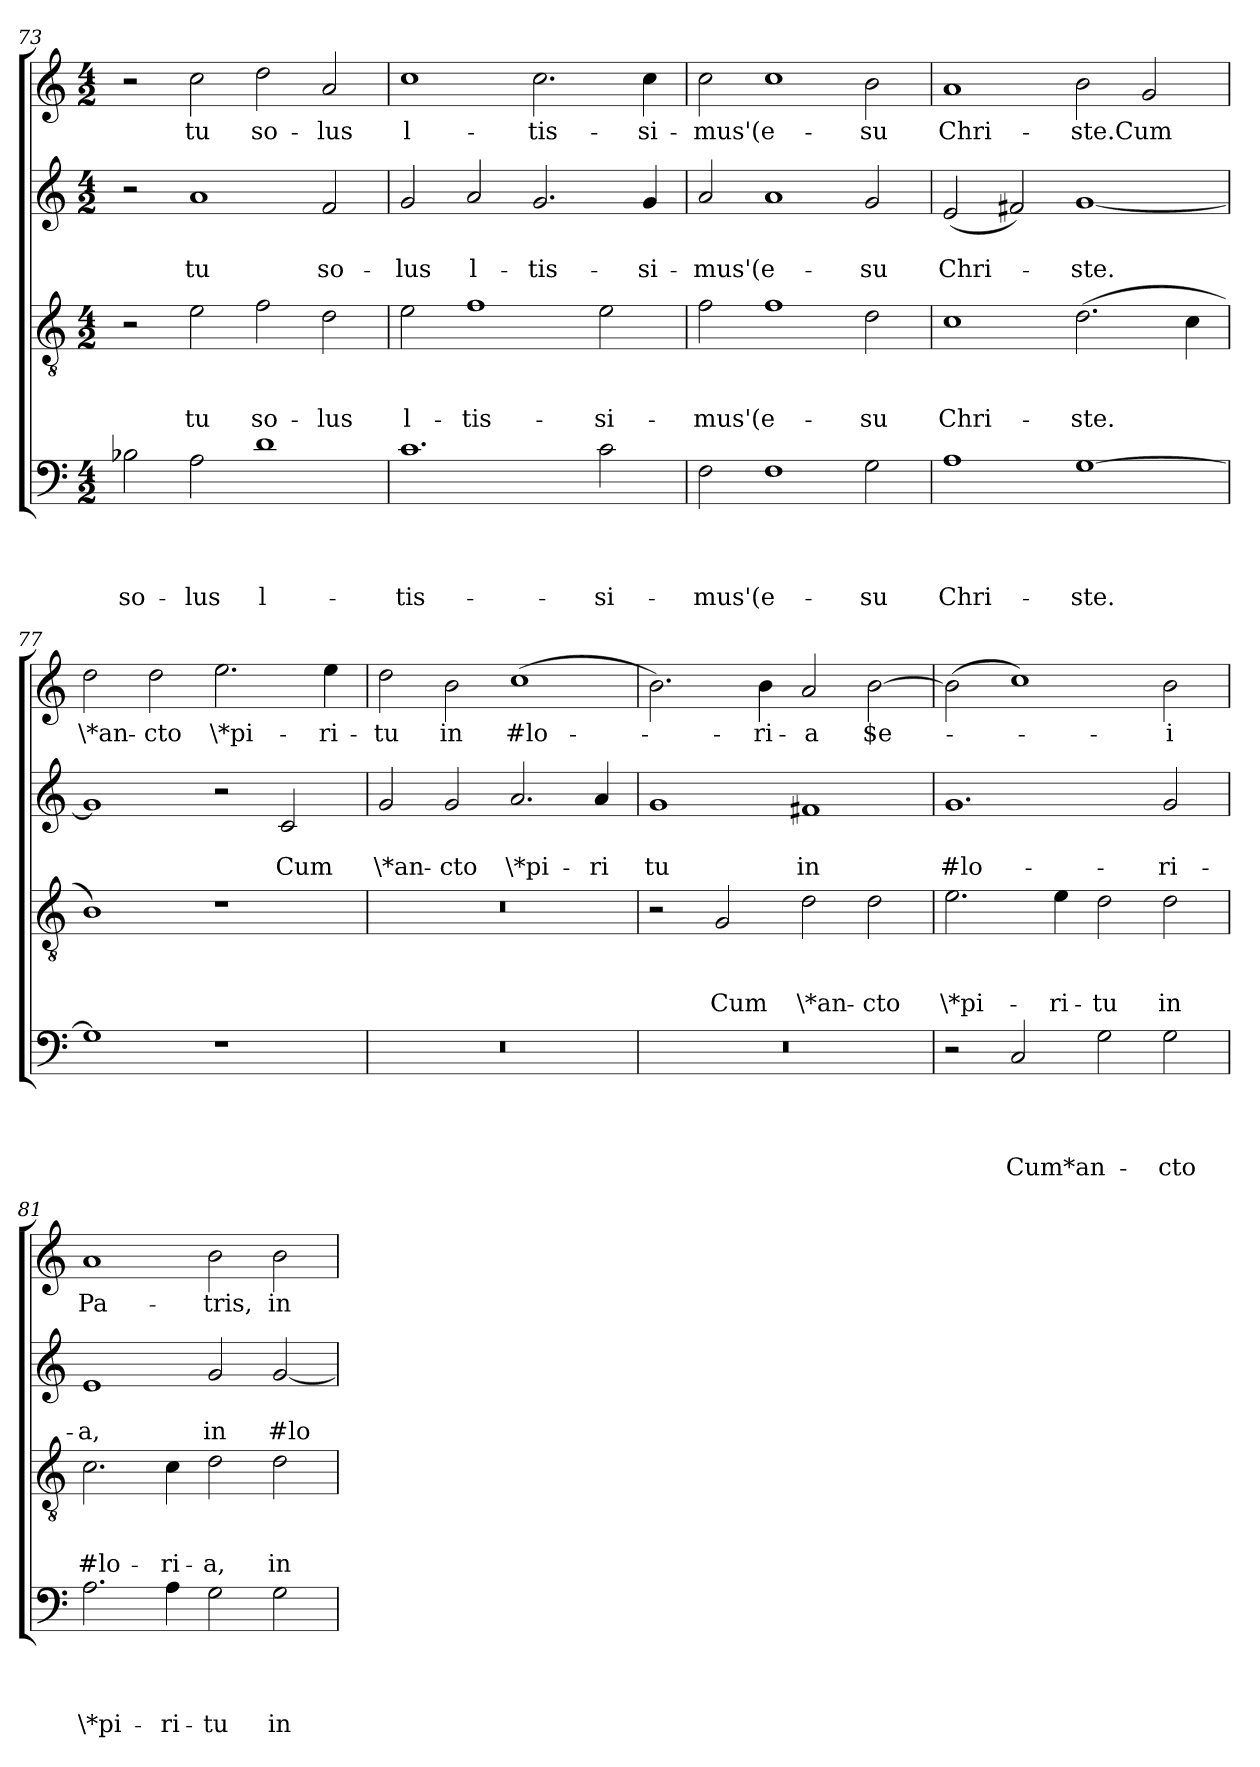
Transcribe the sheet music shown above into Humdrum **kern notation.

**kern	**text	**text	**text	**text	**kern	**text	**text	**text	**kern	**text	**text	**kern	**text
*part4	*part4	*part4	*part4	*part4	*part3	*part3	*part3	*part3	*part2	*part2	*part2	*part1	*part1
*staff4	*staff4	*staff4	*staff4	*staff4	*staff3	*staff3	*staff3	*staff3	*staff2	*staff2	*staff2	*staff1	*staff1
*clefF4	*	*	*	*	*clefGv2	*	*	*	*clefG2	*	*	*clefG2	*
*k[]	*	*	*	*	*k[]	*	*	*	*k[]	*	*	*k[]	*
*C:	*	*	*	*	*C:	*	*	*	*C:	*	*	*C:	*
*M4/2	*	*	*	*	*M4/2	*	*	*	*M4/2	*	*	*M4/2	*
=73	=73	=73	=73	=73	=73	=73	=73	=73	=73	=73	=73	=73	=73
!	!	!	!	!LO:LY:b	!	!	!	!	!	!	!	!	!
2B-X\	.	.	.	so-	2r	.	.	.	2r	.	.	2r	.
!	!	!	!	!LO:LY:b	!	!	!	!LO:LY:b	!	!	!LO:LY:b	!	!LO:LY:b
2A\	.	.	.	-lus	2e\	.	.	tu	1a	.	tu	2cc\	tu
!	!	!	!	!LO:LY:b	!	!	!	!LO:LY:b	!	!	!	!	!LO:LY:b
1d	.	.	.	l-	2f\	.	.	so-	.	.	.	2dd\	so-
!	!	!	!	!	!	!	!	!LO:LY:b	!	!	!LO:LY:b	!	!LO:LY:b
.	.	.	.	.	2d\	.	.	-lus	2f/	.	so-	2a/	-lus
=74	=74	=74	=74	=74	=74	=74	=74	=74	=74	=74	=74	=74	=74
!	!	!	!	!LO:LY:b	!	!	!	!LO:LY:b	!	!	!LO:LY:b	!	!LO:LY:b
1.c	.	.	.	-tis-	2e\	.	.	l-	2g/	.	-lus	1cc	l-
!	!	!	!	!	!	!	!	!LO:LY:b	!	!	!LO:LY:b	!	!
.	.	.	.	.	1f	.	.	-tis-	2a/	.	l-	.	.
!	!	!	!	!	!	!	!	!	!	!	!LO:LY:b	!	!LO:LY:b
.	.	.	.	.	.	.	.	.	2.g/	.	-tis-	2.cc\	-tis-
!	!	!	!	!LO:LY:b	!	!	!	!LO:LY:b	!	!	!	!	!
2c\	.	.	.	-si-	2e\	.	.	-si-	.	.	.	.	.
!	!	!	!	!	!	!	!	!	!	!	!LO:LY:b	!	!LO:LY:b
.	.	.	.	.	.	.	.	.	4g/	.	-si-	4cc\	-si-
=75	=75	=75	=75	=75	=75	=75	=75	=75	=75	=75	=75	=75	=75
!	!	!	!	!LO:LY:b	!	!	!	!LO:LY:b	!	!	!LO:LY:b	!	!LO:LY:b
2F\	.	.	.	-mus'(e-	2f\	.	.	-mus'(e-	2a/	.	-mus'(e-	2cc\	-mus'(e-
1F	.	.	.	.	1f	.	.	.	1a	.	.	1cc	.
!	!	!	!	!LO:LY:b	!	!	!	!LO:LY:b	!	!	!LO:LY:b	!	!LO:LY:b
2G\	.	.	.	-su	2d\	.	.	-su	2g/	.	-su	2b\	-su
=76	=76	=76	=76	=76	=76	=76	=76	=76	=76	=76	=76	=76	=76
!	!	!	!	!LO:LY:b	!	!	!	!LO:LY:b	!	!	!LO:LY:b	!	!LO:LY:b
1A	.	.	.	Chri-	1c	.	.	Chri-	(<2e/	.	Chri-	1a	Chri-
.	.	.	.	.	.	.	.	.	2f#X/)	.	.	.	.
!	!	!	!	!LO:LY:b	!	!	!	!LO:LY:b	!	!	!LO:LY:b	!	!LO:LY:b
[>1G	.	.	.	-ste.	(>2.d\	.	.	-ste.	[<1g	.	-ste.	2b\	-ste.Cum
.	.	.	.	.	.	.	.	.	.	.	.	2g/	.
.	.	.	.	.	4c\	.	.	.	.	.	.	.	.
=77	=77	=77	=77	=77	=77	=77	=77	=77	=77	=77	=77	=77	=77
!	!	!	!	!	!	!	!	!	!	!	!	!	!LO:LY:b
1G]	.	.	.	.	1B)	.	.	.	1g]	.	.	2dd\	\*an-
!	!	!	!	!	!	!	!	!	!	!	!	!	!LO:LY:b
.	.	.	.	.	.	.	.	.	.	.	.	2dd\	-cto
!	!	!	!	!	!	!	!	!	!	!	!	!	!LO:LY:b
1r	.	.	.	.	1r	.	.	.	2r	.	.	2.ee\	\*pi-
!	!	!	!	!	!	!	!	!	!	!	!LO:LY:b	!	!
.	.	.	.	.	.	.	.	.	2c/	.	Cum	.	.
!	!	!	!	!	!	!	!	!	!	!	!	!	!LO:LY:b
.	.	.	.	.	.	.	.	.	.	.	.	4ee\	-ri-
=78	=78	=78	=78	=78	=78	=78	=78	=78	=78	=78	=78	=78	=78
!LO:N:vis=1	!	!	!	!	!LO:N:vis=1	!	!	!	!	!	!LO:LY:b	!	!LO:LY:b
0r	.	.	.	.	0r	.	.	.	2g/	.	\*an-	2dd\	-tu
!	!	!	!	!	!	!	!	!	!	!	!LO:LY:b	!	!LO:LY:b
.	.	.	.	.	.	.	.	.	2g/	.	-cto	2b\	in
!	!	!	!	!	!	!	!	!	!	!	!LO:LY:b	!	!LO:LY:b
.	.	.	.	.	.	.	.	.	2.a/	.	\*pi-	(>1cc	#lo-
!	!	!	!	!	!	!	!	!	!	!	!LO:LY:b	!	!
.	.	.	.	.	.	.	.	.	4a/	.	-ri	.	.
!!LO:LB:g=z
=79	=79	=79	=79	=79	=79	=79	=79	=79	=79	=79	=79	=79	=79
!LO:N:vis=1	!	!	!	!	!	!	!	!	!	!	!LO:LY:b	!	!
0r	.	.	.	.	2r	.	.	.	1g	.	tu	2.b\)	.
!	!	!	!	!	!	!	!	!LO:LY:b	!	!	!	!	!
.	.	.	.	.	2G/	.	.	Cum	.	.	.	.	.
!	!	!	!	!	!	!	!	!	!	!	!	!	!LO:LY:b
.	.	.	.	.	.	.	.	.	.	.	.	4b\	-ri-
!	!	!	!	!	!	!	!	!LO:LY:b	!	!	!LO:LY:b	!	!LO:LY:b
.	.	.	.	.	2d\	.	.	\*an-	1f#X	.	in	2a/	-a
!	!	!	!	!	!	!	!	!LO:LY:b	!	!	!	!	!LO:LY:b
.	.	.	.	.	2d\	.	.	-cto	.	.	.	[>2b\	$e-
=80	=80	=80	=80	=80	=80	=80	=80	=80	=80	=80	=80	=80	=80
!	!	!	!	!	!	!	!	!LO:LY:b	!	!	!LO:LY:b	!	!
2r	.	.	.	.	2.e\	.	.	\*pi-	1.g	.	#lo-	(>2b\]	.
!	!	!	!	!LO:LY:b	!	!	!	!	!	!	!	!	!
2C/	.	.	.	Cum*an-	.	.	.	.	.	.	.	1cc)	.
!	!	!	!	!	!	!	!	!LO:LY:b	!	!	!	!	!
.	.	.	.	.	4e\	.	.	-ri-	.	.	.	.	.
!	!	!	!	!	!	!	!	!LO:LY:b	!	!	!	!	!
2G\	.	.	.	.	2d\	.	.	-tu	.	.	.	.	.
!	!	!	!	!LO:LY:b	!	!	!	!LO:LY:b	!	!	!LO:LY:b	!	!LO:LY:b
2G\	.	.	.	-cto	2d\	.	.	in	2g/	.	-ri-	2b\	-i
=81	=81	=81	=81	=81	=81	=81	=81	=81	=81	=81	=81	=81	=81
!	!	!	!	!LO:LY:b	!	!	!	!LO:LY:b	!	!	!LO:LY:b	!	!LO:LY:b
2.A\	.	.	.	\*pi-	2.c\	.	.	#lo-	1e	.	-a,	1a	Pa-
!	!	!	!	!LO:LY:b	!	!	!	!LO:LY:b	!	!	!	!	!
4A\	.	.	.	-ri-	4c\	.	.	-ri-	.	.	.	.	.
!	!	!	!	!LO:LY:b	!	!	!	!LO:LY:b	!	!	!LO:LY:b	!	!LO:LY:b
2G\	.	.	.	-tu	2d\	.	.	-a,	2g/	.	in	2b\	-tris,
!	!	!	!	!LO:LY:b	!	!	!	!LO:LY:b	!	!	!LO:LY:b	!	!LO:LY:b
2G\	.	.	.	in	2d\	.	.	in	[<2g/	.	#lo-	2b\	in
=	=	=	=	=	=	=	=	=	=	=	=	=	=
*-	*-	*-	*-	*-	*-	*-	*-	*-	*-	*-	*-	*-	*-
